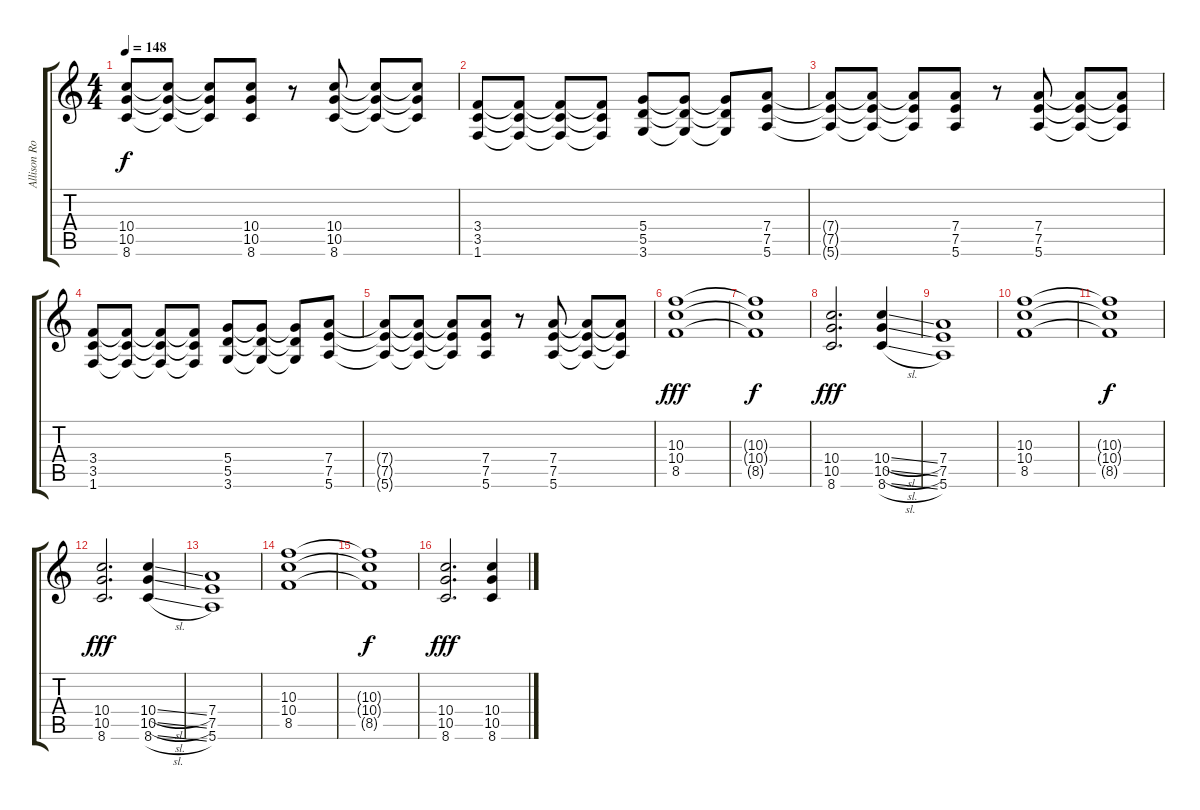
\track ("Allison Robertson (rythm)" "Allison Ro") {instrument overdrivenguitar}
\staff {score tabs}
\tuning (E4 B3 G3 D3 A2 E2) {hide}
\ts (4 4)
\tempo 148
\clef g2
\ks c
(10.4 10.5 8.6).8{dy f} (10.4{t} 10.5{t} 8.6{t}).8 (10.4{t} 10.5{t} 8.6{t}).8 (10.4 10.5 8.6).8 r.8 (10.4 10.5 8.6).8 (10.4{t} 10.5{t} 8.6{t}).8 (10.4{t} 10.5{t} 8.6{t}).8 |
(3.4 3.5 1.6).8 (3.4{t} 3.5{t} 1.6{t}).8 (3.4{t} 3.5{t} 1.6{t}).8 (3.4{t} 3.5{t} 1.6{t}).8 (5.4 5.5 3.6).8 (5.4{t} 5.5{t} 3.6{t}).8 (5.4{t} 5.5{t} 3.6{t}).8 (7.4 7.5 5.6).8 |
(7.4{t} 7.5{t} 5.6{t}).8 (7.4{t} 7.5{t} 5.6{t}).8 (7.4{t} 7.5{t} 5.6{t}).8 (7.4 7.5 5.6).8 r.8 (7.4 7.5 5.6).8 (7.4{t} 7.5{t} 5.6{t}).8 (7.4{t} 7.5{t} 5.6{t}).8 |
(3.4 3.5 1.6).8 (3.4{t} 3.5{t} 1.6{t}).8 (3.4{t} 3.5{t} 1.6{t}).8 (3.4{t} 3.5{t} 1.6{t}).8 (5.4 5.5 3.6).8 (5.4{t} 5.5{t} 3.6{t}).8 (5.4{t} 5.5{t} 3.6{t}).8 (7.4 7.5 5.6).8 |
(7.4{t} 7.5{t} 5.6{t}).8 (7.4{t} 7.5{t} 5.6{t}).8 (7.4{t} 7.5{t} 5.6{t}).8 (7.4 7.5 5.6).8 r.8 (7.4 7.5 5.6).8 (7.4{t} 7.5{t} 5.6{t}).8 (7.4{t} 7.5{t} 5.6{t}).8 |
(10.3 10.4 8.5).1{dy fff} |
(10.3{t} 10.4{t} 8.5{t}).1{dy f} |
(10.4 10.5 8.6).2{d dy fff} (10.4{sl} 10.5{sl} 8.6{sl}).4 |
(7.4 7.5 5.6).1 |
(10.3 10.4 8.5).1 |
(10.3{t} 10.4{t} 8.5{t}).1{dy f} |
(10.4 10.5 8.6).2{d dy fff} (10.4{sl} 10.5{sl} 8.6{sl}).4 |
(7.4 7.5 5.6).1 |
(10.3 10.4 8.5).1 |
(10.3{t} 10.4{t} 8.5{t}).1{dy f} |
(10.4 10.5 8.6).2{d dy fff} (10.4{sl} 10.5{sl} 8.6{sl}).4
